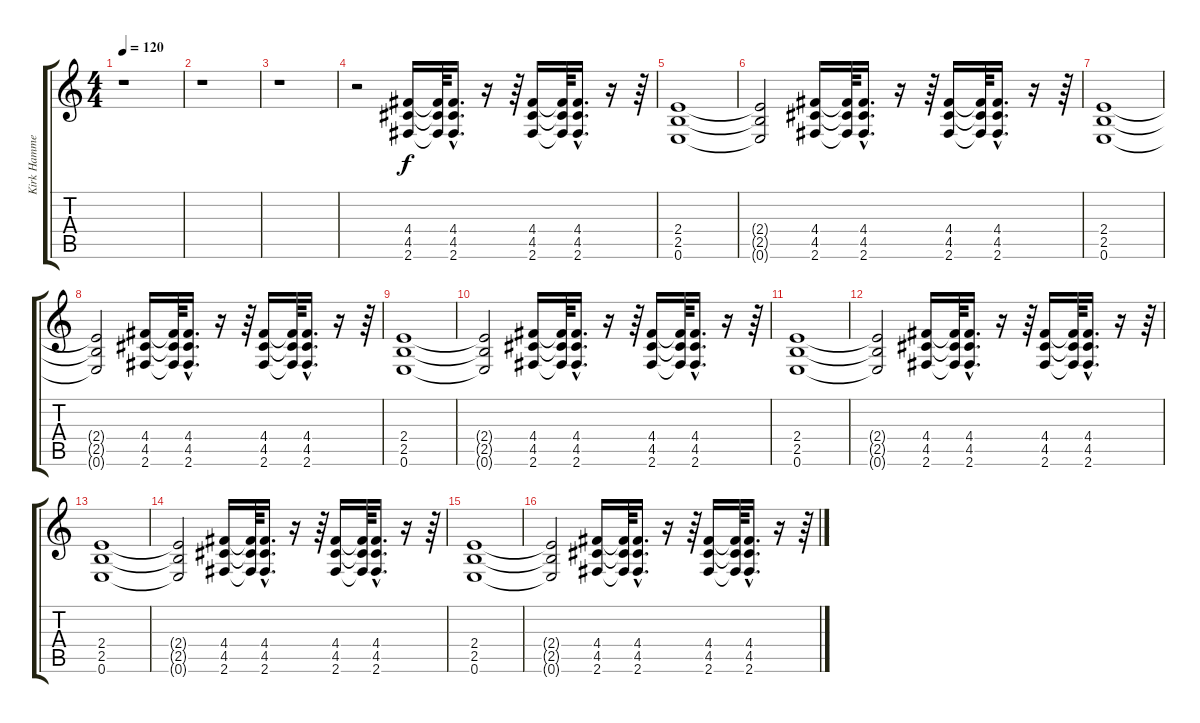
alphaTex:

\track ("Kirk Hammett" "Kirk Hamme") {instrument distortionguitar}
\staff {score tabs}
\tuning (E4 B3 G3 D3 A2 E2) {hide}
\ts (4 4)
\tempo 120
\clef g2
\ks c
r.1{dy f instrument distortionguitar} |
r.1 |
r.1 |
r.2 (4.4 4.5 2.6).16{volume 11} (4.4{t} 4.5{t} 2.6{t}).64 (4.4{hac} 4.5{hac} 2.6{hac}).16{d} r.16 r.64 (4.4 4.5 2.6).16 (4.4{t} 4.5{t} 2.6{t}).64 (4.4{hac} 4.5{hac} 2.6{hac}).16{d} r.16 r.64 |
(2.4 2.5 0.6).1 |
(2.4{t} 2.5{t} 0.6{t}).2 (4.4 4.5 2.6).16 (4.4{t} 4.5{t} 2.6{t}).64 (4.4{hac} 4.5{hac} 2.6{hac}).16{d} r.16 r.64 (4.4 4.5 2.6).16 (4.4{t} 4.5{t} 2.6{t}).64 (4.4{hac} 4.5{hac} 2.6{hac}).16{d} r.16 r.64 |
(2.4 2.5 0.6).1 |
(2.4{t} 2.5{t} 0.6{t}).2 (4.4 4.5 2.6).16 (4.4{t} 4.5{t} 2.6{t}).64 (4.4{hac} 4.5{hac} 2.6{hac}).16{d} r.16 r.64 (4.4 4.5 2.6).16 (4.4{t} 4.5{t} 2.6{t}).64 (4.4{hac} 4.5{hac} 2.6{hac}).16{d} r.16 r.64 |
(2.4 2.5 0.6).1 |
(2.4{t} 2.5{t} 0.6{t}).2 (4.4 4.5 2.6).16 (4.4{t} 4.5{t} 2.6{t}).64 (4.4{hac} 4.5{hac} 2.6{hac}).16{d} r.16 r.64 (4.4 4.5 2.6).16 (4.4{t} 4.5{t} 2.6{t}).64 (4.4{hac} 4.5{hac} 2.6{hac}).16{d} r.16 r.64 |
(2.4 2.5 0.6).1 |
(2.4{t} 2.5{t} 0.6{t}).2 (4.4 4.5 2.6).16 (4.4{t} 4.5{t} 2.6{t}).64 (4.4{hac} 4.5{hac} 2.6{hac}).16{d} r.16 r.64 (4.4 4.5 2.6).16 (4.4{t} 4.5{t} 2.6{t}).64 (4.4{hac} 4.5{hac} 2.6{hac}).16{d} r.16 r.64 |
(2.4 2.5 0.6).1 |
(2.4{t} 2.5{t} 0.6{t}).2 (4.4 4.5 2.6).16 (4.4{t} 4.5{t} 2.6{t}).64 (4.4{hac} 4.5{hac} 2.6{hac}).16{d} r.16 r.64 (4.4 4.5 2.6).16 (4.4{t} 4.5{t} 2.6{t}).64 (4.4{hac} 4.5{hac} 2.6{hac}).16{d} r.16 r.64 |
(2.4 2.5 0.6).1 |
(2.4{t} 2.5{t} 0.6{t}).2 (4.4 4.5 2.6).16 (4.4{t} 4.5{t} 2.6{t}).64 (4.4{hac} 4.5{hac} 2.6{hac}).16{d} r.16 r.64 (4.4 4.5 2.6).16 (4.4{t} 4.5{t} 2.6{t}).64 (4.4{hac} 4.5{hac} 2.6{hac}).16{d} r.16 r.64
